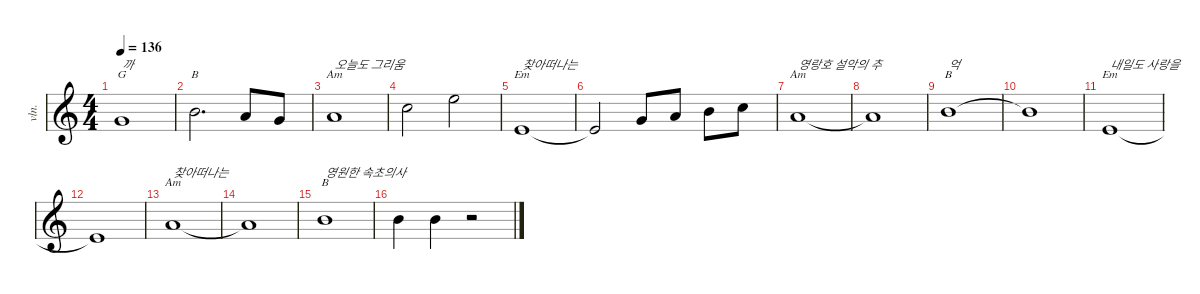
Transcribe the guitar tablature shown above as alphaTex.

\defaultSystemsLayout 4
\hideDynamics
\bracketExtendMode nobrackets
\track ("Violin" "vln.") {instrument stringensemble1}
\staff {score}
\tuning (E5 A4 D4 G3)
\chord ("Em" 0 x x x) {showdiagram false showfingering false}
\chord ("Am" 5 x x x) {showdiagram false showfingering false}
\chord ("G" 3 x x x) {showdiagram false showfingering false}
\chord ("B" 7 x x x) {firstfret 7 showdiagram false showfingering false}
\ts (4 4)
\tempo 136
\clef g2
\ks c
5.3.1{ch "G" txt "까" dy mf} |
2.2.2{d ch "B"} 0.2.8 5.3.8 |
0.2.1{ch "Am" txt "오늘도 그리움"} |
3.2.2 0.1.2 |
2.3.1{ch "Em" txt "찾아떠나는"} |
2.3{t}.2 5.3.8 0.2.8 2.2.8 3.2.8 |
0.2.1{ch "Am" txt "영랑호 설악의 추"} |
0.2{t}.1 |
2.2.1{ch "B" txt "억"} |
2.2{t}.1 |
2.3.1{ch "Em" txt "내일도 사랑을"} |
2.3{t}.1 |
0.2.1{ch "Am" txt "찾아떠나는"} |
0.2{t}.1 |
2.2.1{ch "B" txt "영원한 속초의사"} |
2.2.4 2.2.4 r.2
